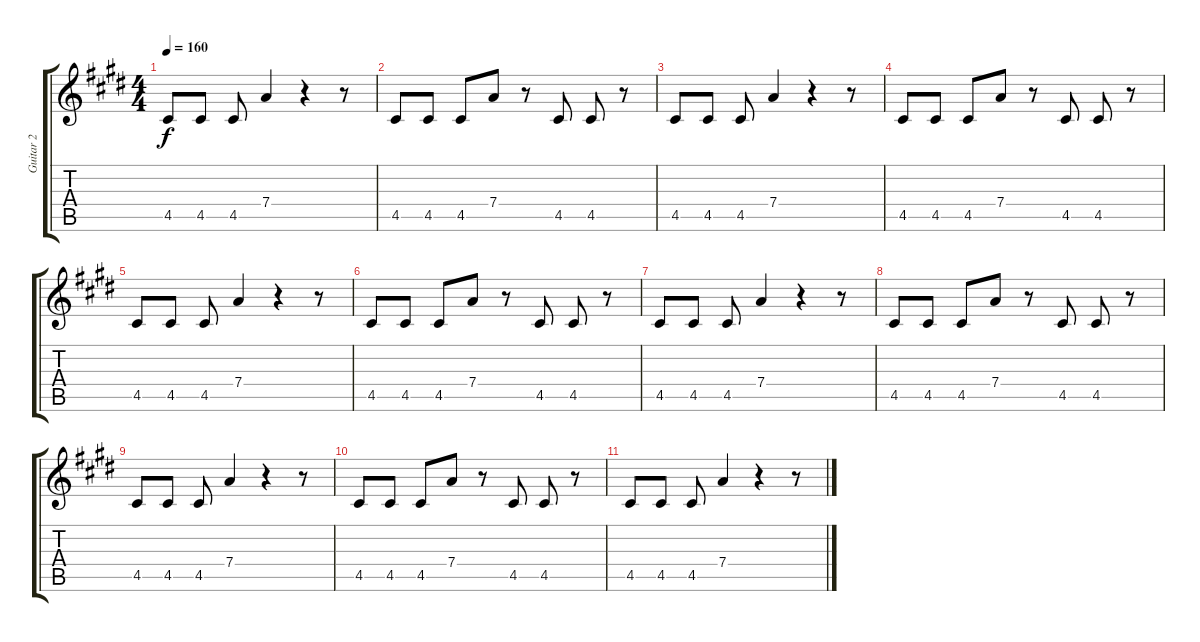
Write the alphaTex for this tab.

\track ("Guitar 2" "Guitar 2") {instrument overdrivenguitar}
\staff {score tabs}
\tuning (E4 B3 G3 D3 A2 E2) {hide}
\ts (4 4)
\tempo 160
\clef g2
\ks c#minor
4.5.8{dy f} 4.5.8 4.5.8 7.4.4 r.4 r.8 |
4.5.8 4.5.8 4.5.8 7.4.8 r.8 4.5.8 4.5.8 r.8 |
4.5.8 4.5.8 4.5.8 7.4.4 r.4 r.8 |
4.5.8{instrument overdrivenguitar} 4.5.8 4.5.8 7.4.8 r.8 4.5.8 4.5.8 r.8 |
4.5.8 4.5.8 4.5.8 7.4.4 r.4 r.8 |
4.5.8 4.5.8 4.5.8 7.4.8 r.8 4.5.8 4.5.8 r.8 |
4.5.8 4.5.8 4.5.8 7.4.4 r.4 r.8 |
4.5.8 4.5.8 4.5.8 7.4.8 r.8 4.5.8 4.5.8 r.8 |
4.5.8 4.5.8 4.5.8 7.4.4 r.4 r.8 |
4.5.8 4.5.8 4.5.8 7.4.8 r.8 4.5.8 4.5.8 r.8 |
4.5.8 4.5.8 4.5.8 7.4.4 r.4 r.8
